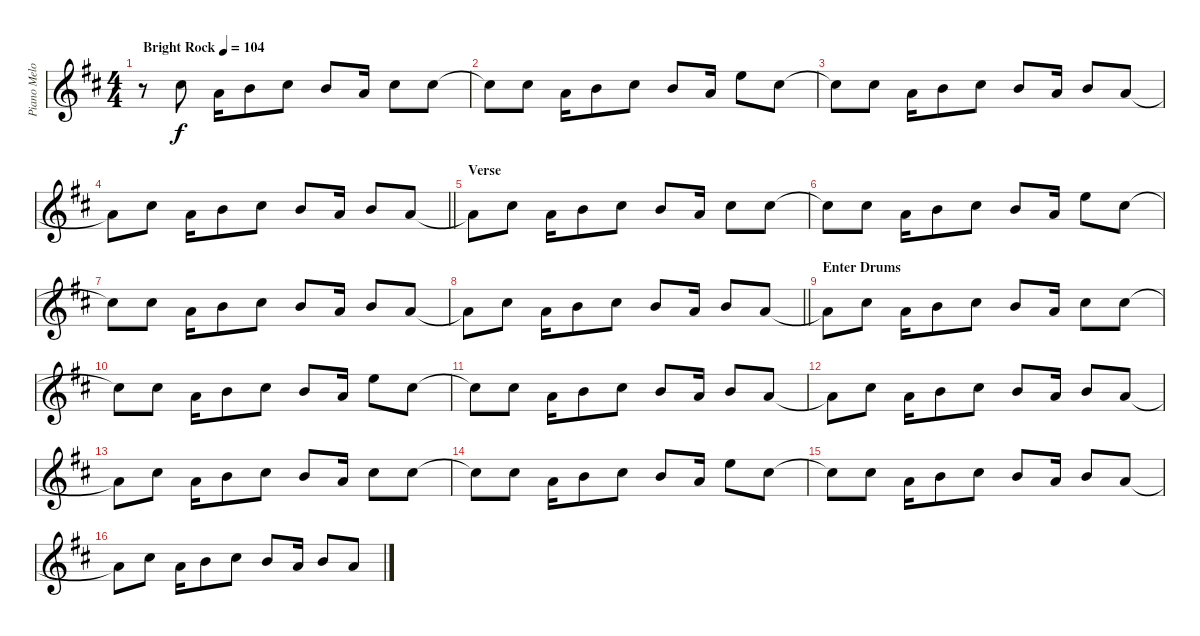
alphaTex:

\track ("Piano Melody" "Piano Melo") {instrument brightacousticpiano}
\staff {score}
\tuning (E4 B3 G3 D3 A2 E2) {hide}
\ts (4 4)
\tempo (104 "Bright Rock")
\clef g2
\ks d
r.8{dy f instrument brightacousticpiano} 9.1.8 5.1.16 7.1.8 9.1.8 7.1.8 5.1.16 9.1.8 9.1.8 |
9.1{t}.8 9.1.8 5.1.16 7.1.8 9.1.8 7.1.8 5.1.16 17.2.8 9.1.8 |
9.1{t}.8 9.1.8 5.1.16 7.1.8 9.1.8 7.1.8 5.1.16 7.1.8 10.2.8 |
\barLineRight lightlight
10.2{t}.8 9.1.8 5.1.16 7.1.8 9.1.8 7.1.8 5.1.16 7.1.8 10.2.8 |
\section ("" "Verse")
10.2{t}.8 9.1.8 5.1.16 7.1.8 9.1.8 7.1.8 5.1.16 9.1.8 9.1.8 |
9.1{t}.8 9.1.8 5.1.16 7.1.8 9.1.8 7.1.8 5.1.16 17.2.8 9.1.8 |
9.1{t}.8 9.1.8 5.1.16 7.1.8 9.1.8 7.1.8 5.1.16 7.1.8 10.2.8 |
\barLineRight lightlight
10.2{t}.8 9.1.8 5.1.16 7.1.8 9.1.8 7.1.8 5.1.16 7.1.8 10.2.8 |
\section ("" "Enter Drums")
10.2{t}.8 9.1.8 5.1.16 7.1.8 9.1.8 7.1.8 5.1.16 9.1.8 9.1.8 |
9.1{t}.8 9.1.8 5.1.16 7.1.8 9.1.8 7.1.8 5.1.16 17.2.8 9.1.8 |
9.1{t}.8 9.1.8 5.1.16 7.1.8 9.1.8 7.1.8 5.1.16 7.1.8 10.2.8 |
10.2{t}.8 9.1.8 5.1.16 7.1.8 9.1.8 7.1.8 5.1.16 7.1.8 10.2.8 |
10.2{t}.8 9.1.8 5.1.16 7.1.8 9.1.8 7.1.8 5.1.16 9.1.8 9.1.8 |
9.1{t}.8 9.1.8 5.1.16 7.1.8 9.1.8 7.1.8 5.1.16 17.2.8 9.1.8 |
9.1{t}.8 9.1.8 5.1.16 7.1.8 9.1.8 7.1.8 5.1.16 7.1.8 10.2.8 |
10.2{t}.8 9.1.8 5.1.16 7.1.8 9.1.8 7.1.8 5.1.16 7.1.8 10.2.8
